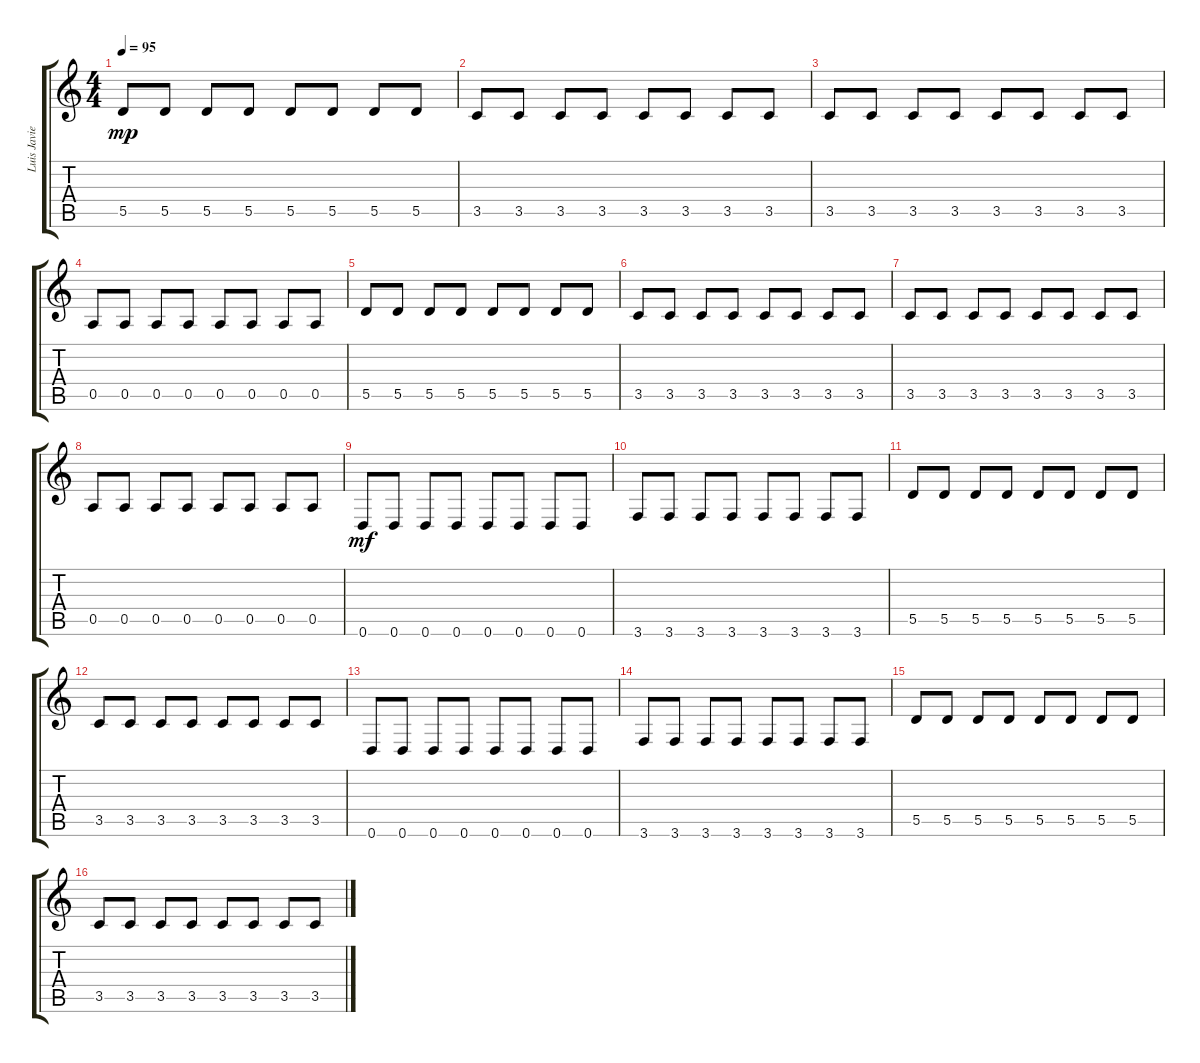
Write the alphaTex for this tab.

\track ("Luis Javier bass" "Luis Javie") {instrument electricbassfinger}
\staff {score tabs}
\tuning (E4 B3 G3 D3 A2 D2) {hide}
\ts (4 4)
\tempo 95
\clef g2
\ks c
5.5.8{dy mp} 5.5.8 5.5.8 5.5.8 5.5.8 5.5.8 5.5.8 5.5.8 |
3.5.8 3.5.8 3.5.8 3.5.8 3.5.8 3.5.8 3.5.8 3.5.8 |
3.5.8 3.5.8 3.5.8 3.5.8 3.5.8 3.5.8 3.5.8 3.5.8 |
0.5.8 0.5.8 0.5.8 0.5.8 0.5.8 0.5.8 0.5.8 0.5.8 |
5.5.8 5.5.8 5.5.8 5.5.8 5.5.8 5.5.8 5.5.8 5.5.8 |
3.5.8 3.5.8 3.5.8 3.5.8 3.5.8 3.5.8 3.5.8 3.5.8 |
3.5.8 3.5.8 3.5.8 3.5.8 3.5.8 3.5.8 3.5.8 3.5.8 |
0.5.8 0.5.8 0.5.8 0.5.8 0.5.8 0.5.8 0.5.8 0.5.8 |
0.6.8{dy mf} 0.6.8 0.6.8 0.6.8 0.6.8 0.6.8 0.6.8 0.6.8 |
3.6.8 3.6.8 3.6.8 3.6.8 3.6.8 3.6.8 3.6.8 3.6.8 |
5.5.8 5.5.8 5.5.8 5.5.8 5.5.8 5.5.8 5.5.8 5.5.8 |
3.5.8 3.5.8 3.5.8 3.5.8 3.5.8 3.5.8 3.5.8 3.5.8 |
0.6.8 0.6.8 0.6.8 0.6.8 0.6.8 0.6.8 0.6.8 0.6.8 |
3.6.8 3.6.8 3.6.8 3.6.8 3.6.8 3.6.8 3.6.8 3.6.8 |
5.5.8 5.5.8 5.5.8 5.5.8 5.5.8 5.5.8 5.5.8 5.5.8 |
3.5.8 3.5.8 3.5.8 3.5.8 3.5.8 3.5.8 3.5.8 3.5.8
